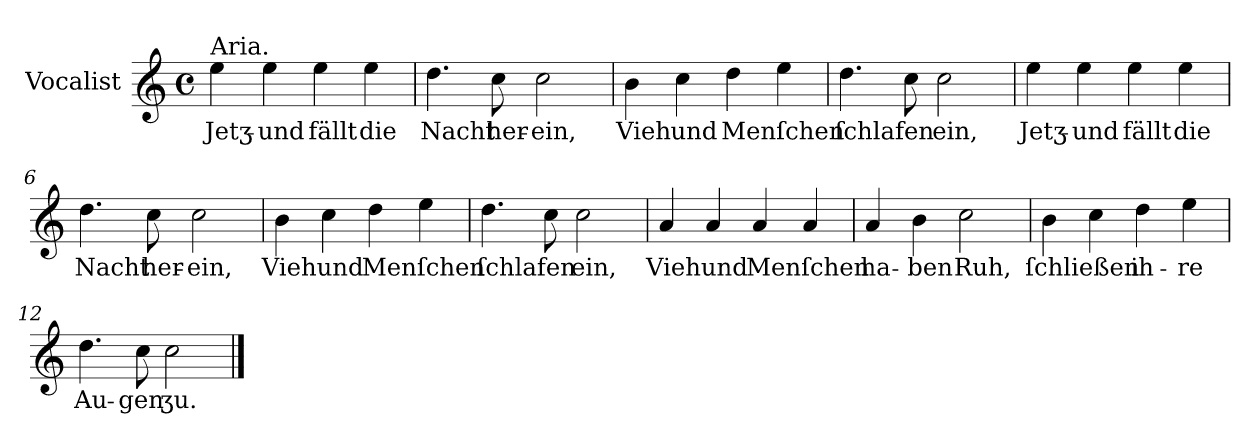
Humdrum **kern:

**kern	**text
*part1	*part1
*staff1	*staff1
*I"Vocalist	*
*clefG2	*
*k[]	*
*C:	*
*M4/4	*
*met(c)	*
=1	=1
!LO:TX:a:t=Aria.	!
4ee	Jetʒ-
4ee	-und
4ee	fällt
4ee	die
=2	=2
4.dd	Nacht
8cc	her-
2cc	-ein,
=3	=3
4b	Vieh
4cc	und
4dd	Menſchen
4ee	.
=4	=4
4.dd	ſchlafen
8cc	.
2cc	ein,
=5	=5
4ee	Jetʒ-
4ee	-und
4ee	fällt
4ee	die
=6	=6
4.dd	Nacht
8cc	her-
2cc	-ein,
=7	=7
4b	Vieh
4cc	und
4dd	Menſchen
4ee	.
=8	=8
4.dd	ſchlafen
8cc	.
2cc	ein,
=9	=9
4a	Vieh
4a	und
4a	Menſchen
4a	.
=10	=10
4a	ha-
4b	-ben
2cc	Ruh,
=11	=11
4b	ſchließen
4cc	.
4dd	ih-
4ee	-re
=12	=12
4.dd	Au-
8cc	-gen
2cc	ʒu.
==	==
*-	*-
